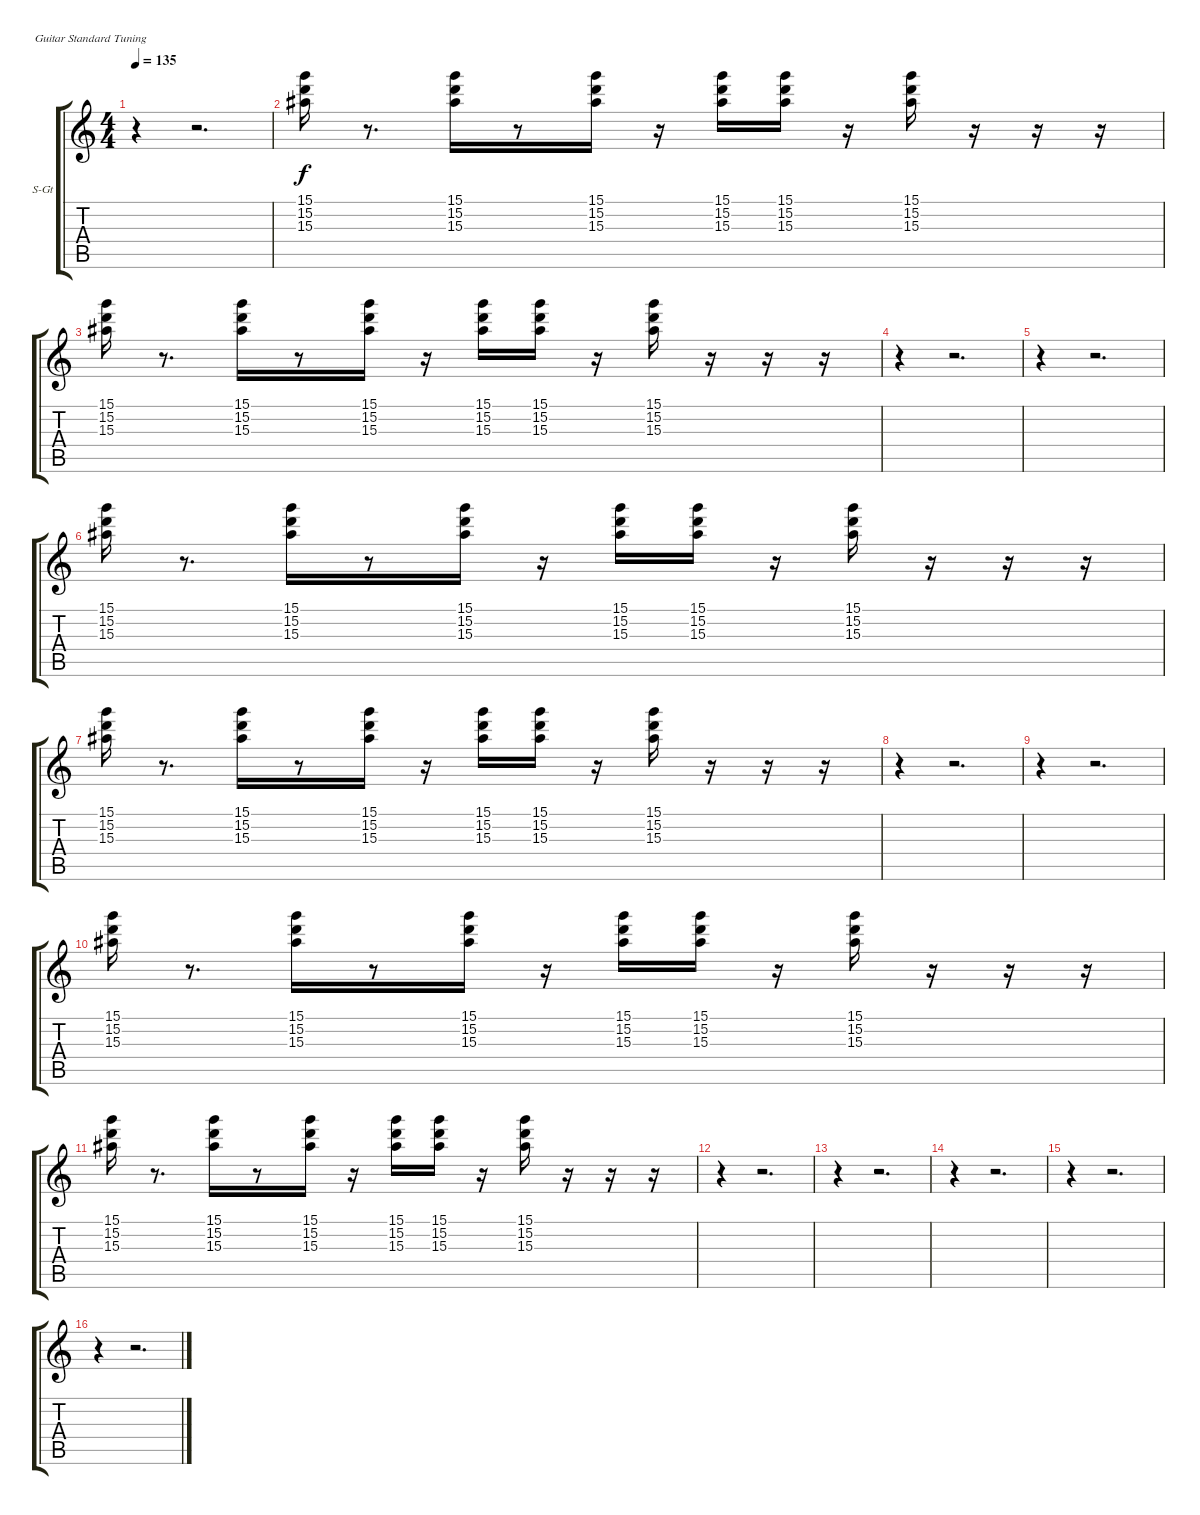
\bracketExtendMode groupsimilarinstruments
\firstSystemTrackNameOrientation horizontal
\otherSystemsTrackNameOrientation horizontal
\track ("Vibraphone" "S-Gt") {instrument acousticguitarsteel}
\staff {score tabs}
\tuning (E4 B3 G3 D3 A2 E2)
\ts (4 4)
\tempo 135
\clef g2
\ks c
r.4{dy f} r.2{d} |
(15.1 15.2 15.3).16 r.8{d} (15.1 15.2 15.3).16 r.8 (15.1 15.2 15.3).16 r.16 (15.1 15.2 15.3).16 (15.1 15.2 15.3).16 r.16 (15.1 15.2 15.3).16 r.16 r.16 r.16 |
(15.1 15.2 15.3).16 r.8{d} (15.1 15.2 15.3).16 r.8 (15.1 15.2 15.3).16 r.16 (15.1 15.2 15.3).16 (15.1 15.2 15.3).16 r.16 (15.1 15.2 15.3).16 r.16 r.16 r.16 |
r.4 r.2{d} |
r.4 r.2{d} |
(15.1 15.2 15.3).16 r.8{d} (15.1 15.2 15.3).16 r.8 (15.1 15.2 15.3).16 r.16 (15.1 15.2 15.3).16 (15.1 15.2 15.3).16 r.16 (15.1 15.2 15.3).16 r.16 r.16 r.16 |
(15.1 15.2 15.3).16 r.8{d} (15.1 15.2 15.3).16 r.8 (15.1 15.2 15.3).16 r.16 (15.1 15.2 15.3).16 (15.1 15.2 15.3).16 r.16 (15.1 15.2 15.3).16 r.16 r.16 r.16 |
r.4 r.2{d} |
r.4 r.2{d} |
(15.1 15.2 15.3).16 r.8{d} (15.1 15.2 15.3).16 r.8 (15.1 15.2 15.3).16 r.16 (15.1 15.2 15.3).16 (15.1 15.2 15.3).16 r.16 (15.1 15.2 15.3).16 r.16 r.16 r.16 |
(15.1 15.2 15.3).16 r.8{d} (15.1 15.2 15.3).16 r.8 (15.1 15.2 15.3).16 r.16 (15.1 15.2 15.3).16 (15.1 15.2 15.3).16 r.16 (15.1 15.2 15.3).16 r.16 r.16 r.16 |
r.4 r.2{d} |
r.4 r.2{d} |
r.4 r.2{d} |
r.4 r.2{d} |
r.4 r.2{d}
